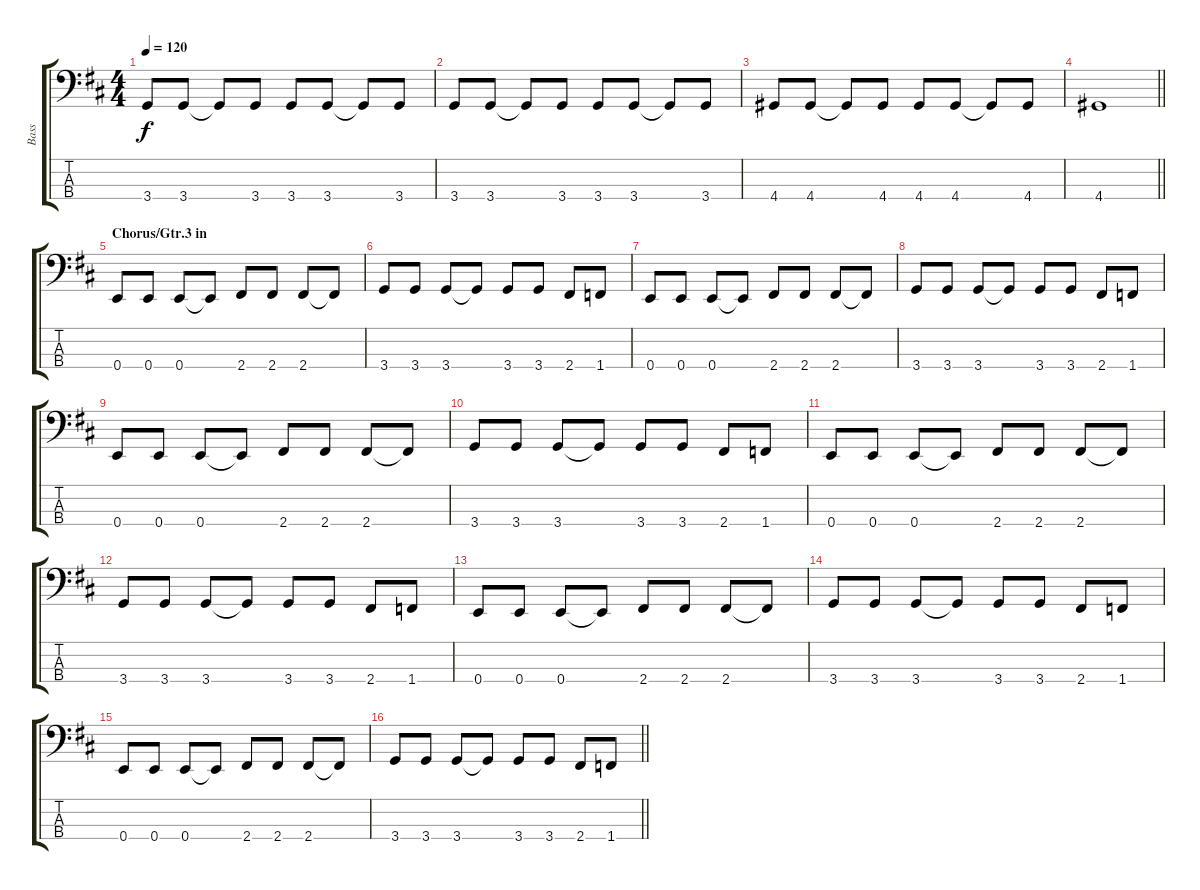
\track ("Bass" "Bass") {instrument electricbassfinger}
\staff {score tabs}
\tuning (G2 D2 A1 E1) {hide}
\ts (4 4)
\tempo 120
\clef f4
\ks d
3.4.8{dy f} 3.4.8 3.4{t}.8 3.4.8 3.4.8 3.4.8 3.4{t}.8 3.4.8 |
3.4.8 3.4.8 3.4{t}.8 3.4.8 3.4.8 3.4.8 3.4{t}.8 3.4.8 |
4.4.8 4.4.8 4.4{t}.8 4.4.8 4.4.8 4.4.8 4.4{t}.8 4.4.8 |
\barLineRight lightlight
4.4.1 |
\section ("" "Chorus/Gtr.3 in")
0.4.8 0.4.8 0.4.8 0.4{t}.8 2.4.8 2.4.8 2.4.8 2.4{t}.8 |
3.4.8 3.4.8 3.4.8 3.4{t}.8 3.4.8 3.4.8 2.4.8 1.4.8 |
0.4.8 0.4.8 0.4.8 0.4{t}.8 2.4.8 2.4.8 2.4.8 2.4{t}.8 |
3.4.8 3.4.8 3.4.8 3.4{t}.8 3.4.8 3.4.8 2.4.8 1.4.8 |
0.4.8 0.4.8 0.4.8 0.4{t}.8 2.4.8 2.4.8 2.4.8 2.4{t}.8 |
3.4.8 3.4.8 3.4.8 3.4{t}.8 3.4.8 3.4.8 2.4.8 1.4.8 |
0.4.8 0.4.8 0.4.8 0.4{t}.8 2.4.8 2.4.8 2.4.8 2.4{t}.8 |
3.4.8 3.4.8 3.4.8 3.4{t}.8 3.4.8 3.4.8 2.4.8 1.4.8 |
0.4.8 0.4.8 0.4.8 0.4{t}.8 2.4.8 2.4.8 2.4.8 2.4{t}.8 |
3.4.8 3.4.8 3.4.8 3.4{t}.8 3.4.8 3.4.8 2.4.8 1.4.8 |
0.4.8 0.4.8 0.4.8 0.4{t}.8 2.4.8 2.4.8 2.4.8 2.4{t}.8 |
\barLineRight lightlight
3.4.8 3.4.8 3.4.8 3.4{t}.8 3.4.8 3.4.8 2.4.8 1.4.8
